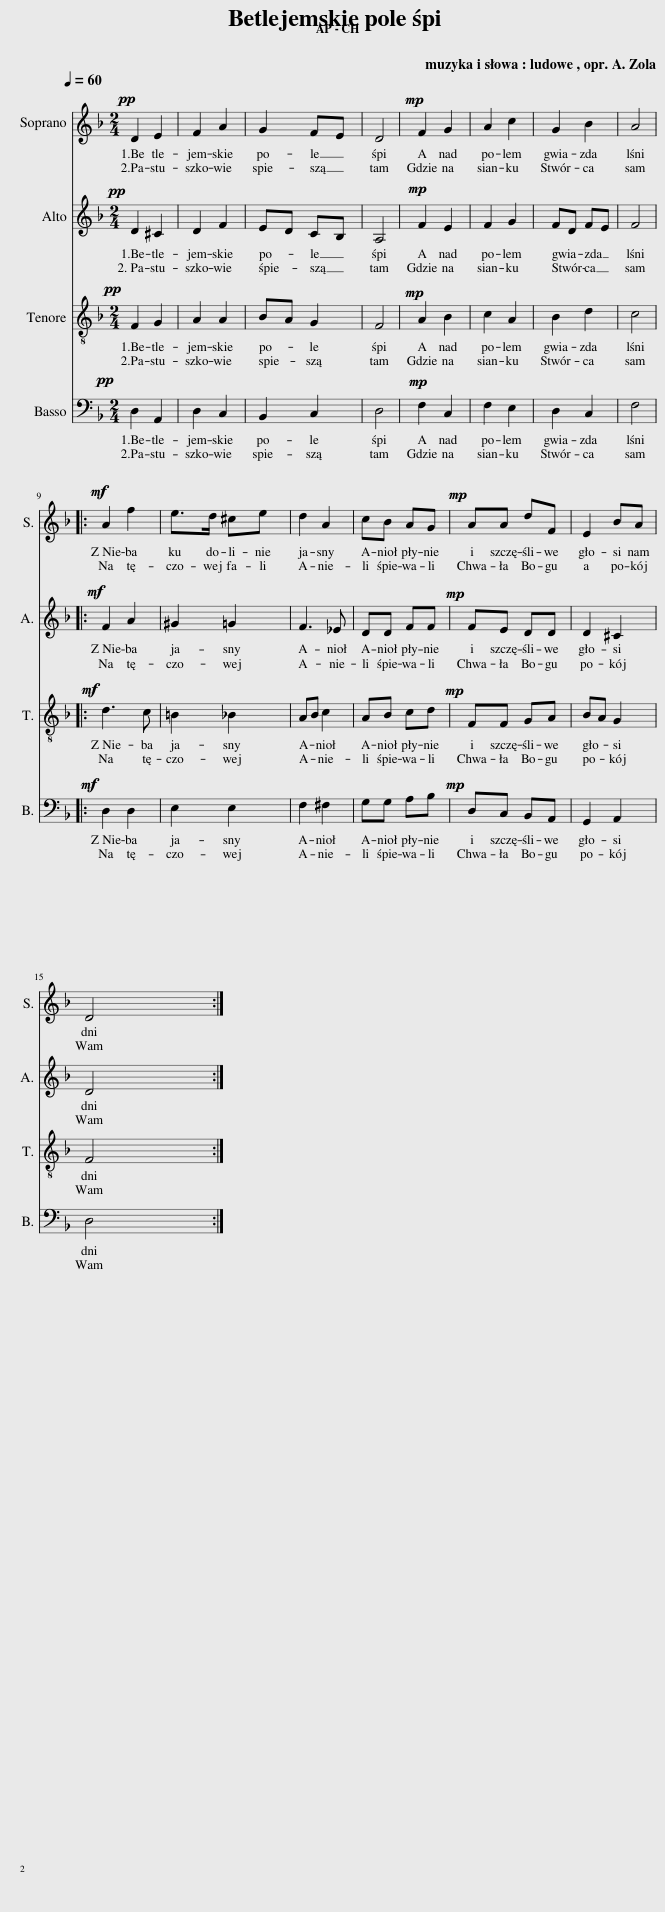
X:1
%%score 1 2 3 4
L:1/8
Q:1/4=60
M:2/4
I:linebreak $
K:F
V:1 treble
V:2 treble
V:3 treble-8
V:4 bass
V:1
!pp! D2 E2 | F2 A2 | G2 FE | D4 |!mp! F2 G2 | %5
 A2 c2 | G2 B2 | A4 |:$!mf! A2 f2 | e>d ^ce | %10
 d2 A2 | cB AG |!mp! AA dF | E2 BA |$ D4 :| %15
V:2
!pp! D2 ^C2 | D2 F2 | ED CB, | A,4 |!mp! F2 E2 | %5
 F2 G2 | FD FE | F4 |:$!mf! F2 A2 | ^G2 =G2 | %10
 F3 _E | DD FF |!mp! FE DD | D2 ^C2 |$ D4 :| %15
V:3
!pp! F2 G2 | A2 A2 | BA G2 | F4 |!mp! A2 B2 | %5
 c2 A2 | B2 d2 | c4 |:$!mf! d3 c | =B2 _B2 | %10
 AB c2 | AB cd |!mp! FF GA | BA G2 |$ F4 :| %15
V:4
!pp! D,2 A,,2 | D,2 C,2 | B,,2 C,2 | D,4 |!mp! F,2 C,2 | %5
 F,2 E,2 | D,2 C,2 | F,4 |:$!mf! D,2 D,2 | E,2 E,2 | %10
 F,2 ^F,2 | G,G, A,B, |!mp! D,C, B,,A,, | G,,2 A,,2 |$ D,4 :| %15
